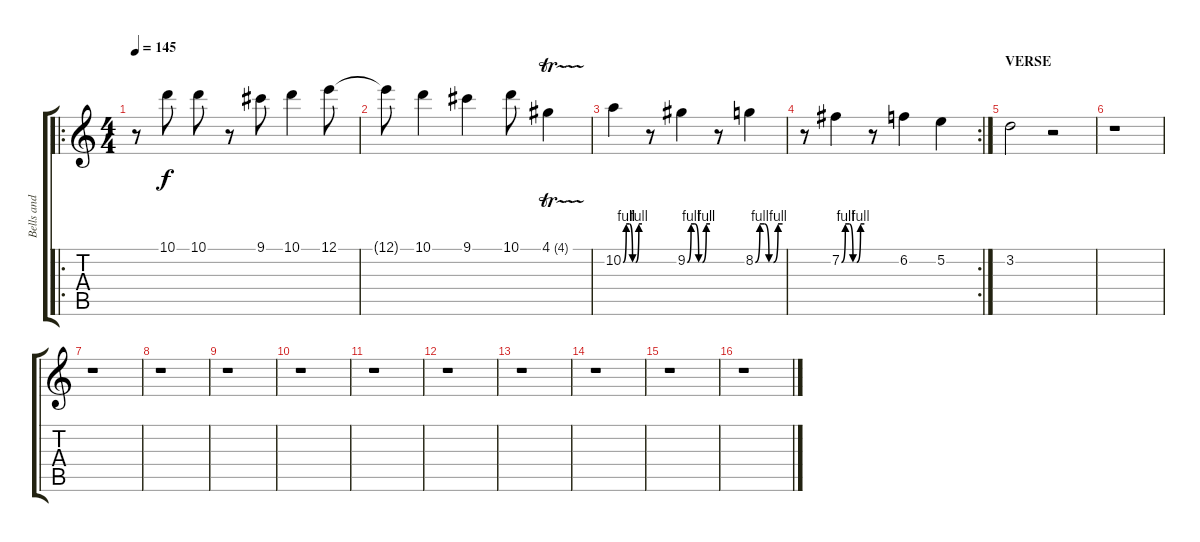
\track ("Bells and Guitar" "Bells and ") {instrument overdrivenguitar}
\staff {score tabs}
\tuning (E4 B3 G3 D3 A2 E2) {hide}
\ro
\ts (4 4)
\tempo 145
\clef g2
\ks c
r.8{dy f} 10.1.8 10.1.8 r.8 9.1.8 10.1.4 12.1.8 |
12.1{t}.8 10.1.4 9.1.4 10.1.8 4.1{tr (4 16)}.4 |
10.2{be (custom 0 0 10 4 20 4 30 0 40 0 50 4 60 4)}.4 r.8 9.2{be (custom 0 0 10 4 20 4 30 0 40 0 50 4 60 4)}.4 r.8 8.2{be (custom 0 0 10 4 20 4 30 0 40 0 50 4 60 4)}.4 |
\rc 2
r.8 7.2{be (custom 0 0 10 4 20 4 30 0 40 0 50 4 60 4)}.4 r.8 6.2.4 5.2.4 |
\section ("" "VERSE")
3.2.2 r.2 |
r.1 |
r.1 |
r.1 |
r.1 |
r.1 |
r.1 |
r.1 |
r.1 |
r.1 |
r.1 |
r.1
